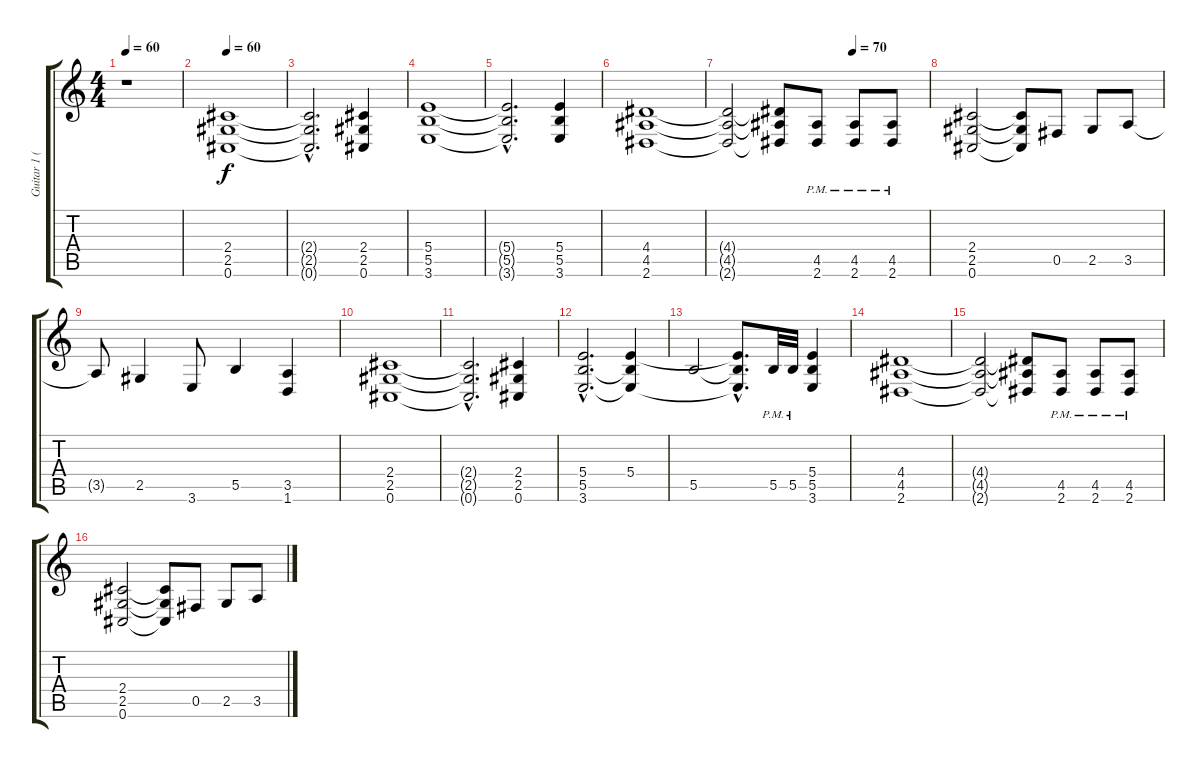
\track ("Guitar 1 (Distortion)" "Guitar 1 (") {instrument distortionguitar}
\staff {score tabs}
\tuning (Db4 Ab3 E3 B2 Gb2 Db2) {hide}
\ts (4 4)
\tempo 60
\tempo 40
\tempo 60
\clef g2
\ks c
r.1{dy f instrument distortionguitar} |
\tempo 60
(2.4 2.5 0.6).1 |
(2.4{hac t} 2.5{hac t} 0.6{hac t}).2{d} (2.4 2.5 0.6).4 |
(5.4 5.5 3.6).1 |
(5.4{hac t} 5.5{hac t} 3.6{hac t}).2{d} (5.4 5.5 3.6).4 |
(4.4 4.5 2.6).1 |
\tempo (70 0.625)
(4.4{t} 4.5{t} 2.6{t}).2 (4.4{t} 4.5{t} 2.6{t}).8 (4.5{pm} 2.6{pm}).8 (4.5{pm} 2.6{pm}).8 (4.5{pm} 2.6{pm}).8 |
(2.4 2.5 0.6).2 (2.4{t} 2.5{t} 0.6{t}).8 0.5.8 2.5.8 3.5.8 |
3.5{t}.8 2.5.4 3.6.8 5.5.4 (3.5 1.6).4 |
(2.4 2.5 0.6).1 |
(2.4{hac t} 2.5{hac t} 0.6{hac t}).2{d} (2.4 2.5 0.6).4 |
(5.4{hac} 5.5{hac} 3.6{hac}).2{d} (5.4 5.5{t} 3.6{t}).4 |
5.5.2 (5.4{hac t} 5.5{hac t} 3.6{hac t}).8{d} 5.5{pm}.32 5.5{pm}.32 (5.4 5.5 3.6).4 |
(4.4 4.5 2.6).1 |
(4.4{t} 4.5{t} 2.6{t}).2 (4.4{t} 4.5{t} 2.6{t}).8 (4.5{pm} 2.6{pm}).8 (4.5{pm} 2.6{pm}).8 (4.5{pm} 2.6{pm}).8 |
(2.4 2.5 0.6).2 (2.4{t} 2.5{t} 0.6{t}).8 0.5.8 2.5.8 3.5.8
